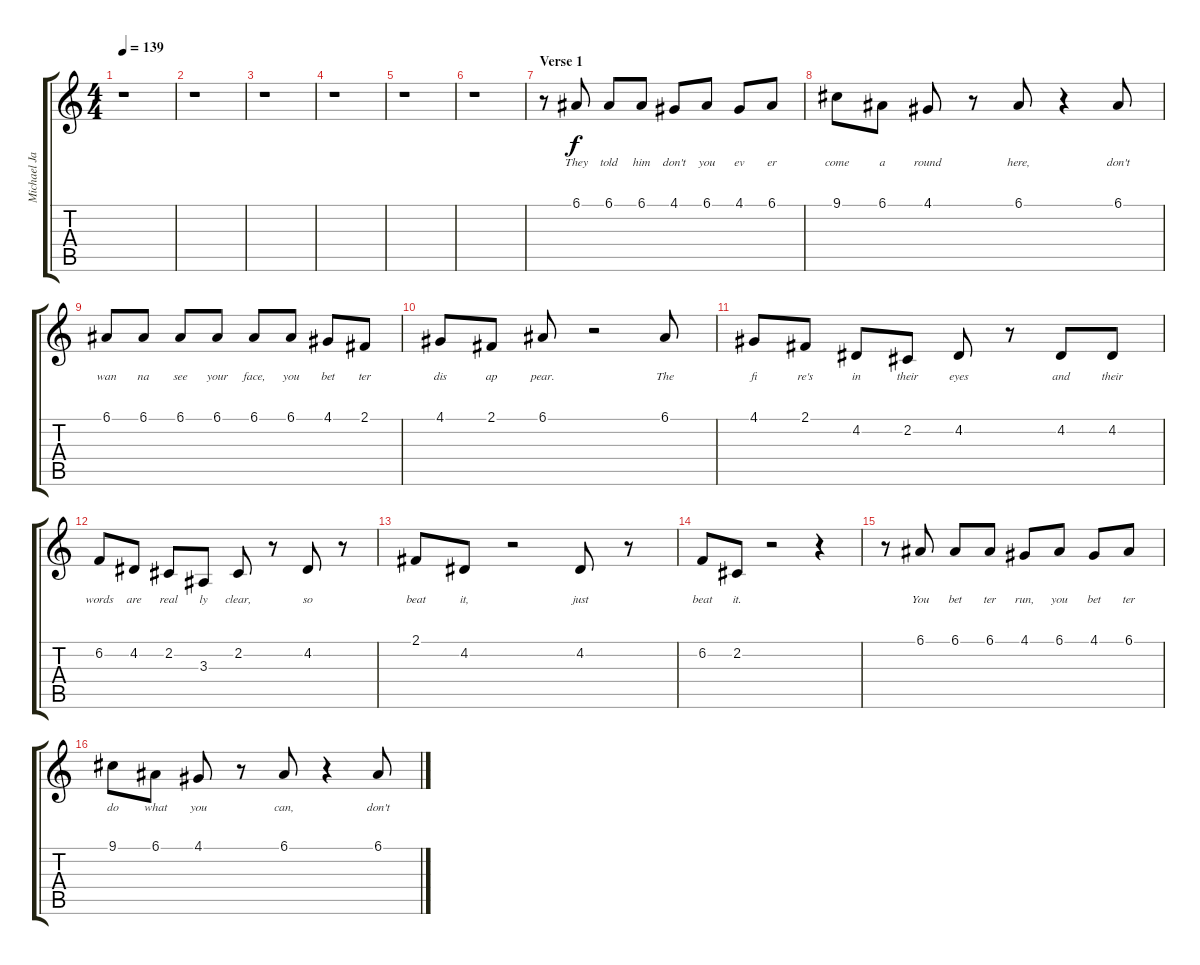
\track ("Michael Jackson (Vocals)" "Michael Ja") {instrument flute}
\staff {score tabs}
\tuning (E4 B3 G3 D3 A2 E2) {hide}
\ts (4 4)
\tempo 139
\clef g2
\ks c
r.1{dy f} |
r.1 |
r.1 |
r.1 |
r.1 |
r.1 |
\section ("" "Verse 1")
r.8 6.1.8{lyrics (0 "They") lyrics (1 "") lyrics (2 "") lyrics (3 "") lyrics (4 "")} 6.1.8{lyrics (0 "told") lyrics (1 "") lyrics (2 "") lyrics (3 "") lyrics (4 "")} 6.1.8{lyrics (0 "him") lyrics (1 "") lyrics (2 "") lyrics (3 "") lyrics (4 "")} 4.1.8{lyrics (0 "don't") lyrics (1 "") lyrics (2 "") lyrics (3 "") lyrics (4 "")} 6.1.8{lyrics (0 "you") lyrics (1 "") lyrics (2 "") lyrics (3 "") lyrics (4 "")} 4.1.8{lyrics (0 "ev") lyrics (1 "") lyrics (2 "") lyrics (3 "") lyrics (4 "")} 6.1.8{lyrics (0 "er") lyrics (1 "") lyrics (2 "") lyrics (3 "") lyrics (4 "")} |
9.1.8{lyrics (0 "come") lyrics (1 "") lyrics (2 "") lyrics (3 "") lyrics (4 "")} 6.1.8{lyrics (0 "a") lyrics (1 "") lyrics (2 "") lyrics (3 "") lyrics (4 "")} 4.1.8{lyrics (0 "round") lyrics (1 "") lyrics (2 "") lyrics (3 "") lyrics (4 "")} r.8 6.1.8{lyrics (0 "here,") lyrics (1 "") lyrics (2 "") lyrics (3 "") lyrics (4 "")} r.4 6.1.8{lyrics (0 "don't") lyrics (1 "") lyrics (2 "") lyrics (3 "") lyrics (4 "")} |
6.1.8{lyrics (0 "wan") lyrics (1 "") lyrics (2 "") lyrics (3 "") lyrics (4 "")} 6.1.8{lyrics (0 "na") lyrics (1 "") lyrics (2 "") lyrics (3 "") lyrics (4 "")} 6.1.8{lyrics (0 "see") lyrics (1 "") lyrics (2 "") lyrics (3 "") lyrics (4 "")} 6.1.8{lyrics (0 "your") lyrics (1 "") lyrics (2 "") lyrics (3 "") lyrics (4 "")} 6.1.8{lyrics (0 "face,") lyrics (1 "") lyrics (2 "") lyrics (3 "") lyrics (4 "")} 6.1.8{lyrics (0 "you") lyrics (1 "") lyrics (2 "") lyrics (3 "") lyrics (4 "")} 4.1.8{lyrics (0 "bet") lyrics (1 "") lyrics (2 "") lyrics (3 "") lyrics (4 "")} 2.1.8{lyrics (0 "ter") lyrics (1 "") lyrics (2 "") lyrics (3 "") lyrics (4 "")} |
4.1.8{lyrics (0 "dis") lyrics (1 "") lyrics (2 "") lyrics (3 "") lyrics (4 "")} 2.1.8{lyrics (0 "ap") lyrics (1 "") lyrics (2 "") lyrics (3 "") lyrics (4 "")} 6.1.8{lyrics (0 "pear.") lyrics (1 "") lyrics (2 "") lyrics (3 "") lyrics (4 "")} r.2 6.1.8{lyrics (0 "The") lyrics (1 "") lyrics (2 "") lyrics (3 "") lyrics (4 "")} |
4.1.8{lyrics (0 "fi") lyrics (1 "") lyrics (2 "") lyrics (3 "") lyrics (4 "")} 2.1.8{lyrics (0 "re's") lyrics (1 "") lyrics (2 "") lyrics (3 "") lyrics (4 "")} 4.2.8{lyrics (0 "in") lyrics (1 "") lyrics (2 "") lyrics (3 "") lyrics (4 "")} 2.2.8{lyrics (0 "their") lyrics (1 "") lyrics (2 "") lyrics (3 "") lyrics (4 "")} 4.2.8{lyrics (0 "eyes") lyrics (1 "") lyrics (2 "") lyrics (3 "") lyrics (4 "")} r.8 4.2.8{lyrics (0 "and") lyrics (1 "") lyrics (2 "") lyrics (3 "") lyrics (4 "")} 4.2.8{lyrics (0 "their") lyrics (1 "") lyrics (2 "") lyrics (3 "") lyrics (4 "")} |
6.2.8{lyrics (0 "words") lyrics (1 "") lyrics (2 "") lyrics (3 "") lyrics (4 "")} 4.2.8{lyrics (0 "are") lyrics (1 "") lyrics (2 "") lyrics (3 "") lyrics (4 "")} 2.2.8{lyrics (0 "real") lyrics (1 "") lyrics (2 "") lyrics (3 "") lyrics (4 "")} 3.3.8{lyrics (0 "ly") lyrics (1 "") lyrics (2 "") lyrics (3 "") lyrics (4 "")} 2.2.8{lyrics (0 "clear,") lyrics (1 "") lyrics (2 "") lyrics (3 "") lyrics (4 "")} r.8 4.2.8{lyrics (0 "so") lyrics (1 "") lyrics (2 "") lyrics (3 "") lyrics (4 "")} r.8 |
2.1.8{lyrics (0 "beat") lyrics (1 "") lyrics (2 "") lyrics (3 "") lyrics (4 "")} 4.2.8{lyrics (0 "it,") lyrics (1 "") lyrics (2 "") lyrics (3 "") lyrics (4 "")} r.2 4.2.8{lyrics (0 "just") lyrics (1 "") lyrics (2 "") lyrics (3 "") lyrics (4 "")} r.8 |
6.2.8{lyrics (0 "beat") lyrics (1 "") lyrics (2 "") lyrics (3 "") lyrics (4 "")} 2.2.8{lyrics (0 "it.") lyrics (1 "") lyrics (2 "") lyrics (3 "") lyrics (4 "")} r.2 r.4 |
r.8 6.1.8{lyrics (0 "You") lyrics (1 "") lyrics (2 "") lyrics (3 "") lyrics (4 "")} 6.1.8{lyrics (0 "bet") lyrics (1 "") lyrics (2 "") lyrics (3 "") lyrics (4 "")} 6.1.8{lyrics (0 "ter") lyrics (1 "") lyrics (2 "") lyrics (3 "") lyrics (4 "")} 4.1.8{lyrics (0 "run,") lyrics (1 "") lyrics (2 "") lyrics (3 "") lyrics (4 "")} 6.1.8{lyrics (0 "you") lyrics (1 "") lyrics (2 "") lyrics (3 "") lyrics (4 "")} 4.1.8{lyrics (0 "bet") lyrics (1 "") lyrics (2 "") lyrics (3 "") lyrics (4 "")} 6.1.8{lyrics (0 "ter") lyrics (1 "") lyrics (2 "") lyrics (3 "") lyrics (4 "")} |
9.1.8{lyrics (0 "do") lyrics (1 "") lyrics (2 "") lyrics (3 "") lyrics (4 "")} 6.1.8{lyrics (0 "what") lyrics (1 "") lyrics (2 "") lyrics (3 "") lyrics (4 "")} 4.1.8{lyrics (0 "you") lyrics (1 "") lyrics (2 "") lyrics (3 "") lyrics (4 "")} r.8 6.1.8{lyrics (0 "can,") lyrics (1 "") lyrics (2 "") lyrics (3 "") lyrics (4 "")} r.4 6.1.8{lyrics (0 "don't") lyrics (1 "") lyrics (2 "") lyrics (3 "") lyrics (4 "")}
